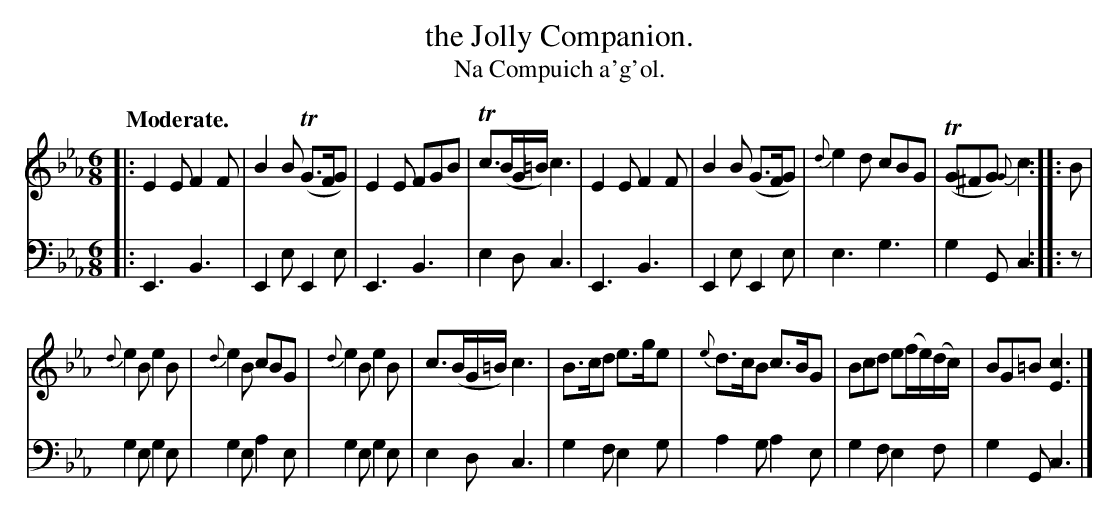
X:1
T: the Jolly Companion.
T: Na Compuich a'g'ol.
M: 6/8
L: 1/8
Q: "Moderate."
K: Eb	% ending on Cm
V: 1 staves=2
|: E2E F2F | B2B (TG>FG) | E2E FGB | Tc>(BG/=B/) c3 \
| E2E F2F | B2B (G>FG) | {d}e2d cBG | (TG^FG) {G}c2 :: B |
 {d}e2B e2B | {d}e2B cBG | {d}e2B e2B | c>(BG/=B/) c3 \
| B>cd e>ge | {e}d>cB c>BG | Bcd e(f/e/)(d/c/) | BG=B [c3E3] |]
V: 2 clef=bass middle=d
|:
E3 B3 | E2e E2e | E3 B3 | e2d c3 |\
E3 B3 | E2e E2e | e3 g3 | g2G c2 :: z |
g2e g2e | g2e a2e | g2e g2e | e2d c3 |\
g2f e2g | a2g a2e | g2f e2f | g2G c3 |]
